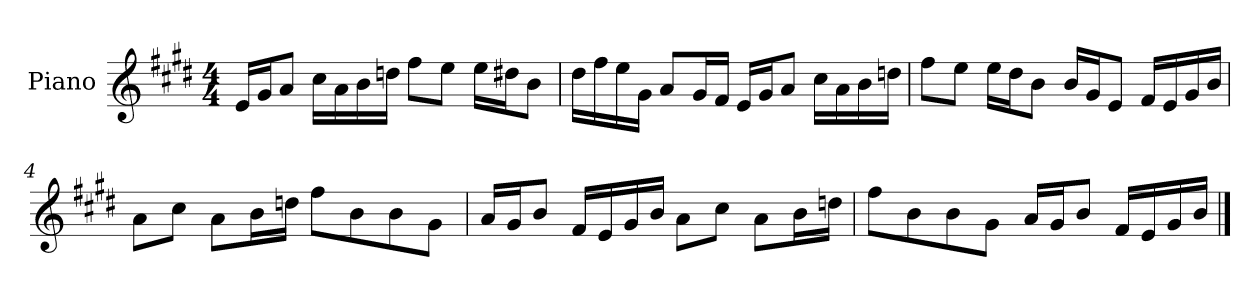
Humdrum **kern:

**kern
*part1
*staff1
*I"Piano
*I'P-no
*clefG2
*k[f#c#g#d#]
*M4/4
*MM90
=1
16e/LL
16g#/J
8a/J
16cc#\LL
16a\
16b\
16ddn\JJ
8ff#\L
8ee\J
16ee\LL
16dd#X\J
8b\J
=2
16dd#\LL
16ff#\
16ee\
16g#\JJ
8a/L
16g#/L
16f#/JJ
16e/LL
16g#/J
8a/J
16cc#\LL
16a\
16b\
16ddn\JJ
=3
8ff#\L
8ee\J
16ee\LL
16dd#\J
8b\J
16b/LL
16g#/J
8e/J
16f#/LL
16e/
16g#/
16b/JJ
!!LO:LB:g=z
=4
8a\L
8cc#\J
8a\L
16b\L
16ddn\JJ
8ff#\L
8b\
8b\
8g#\J
=5
16a/LL
16g#/J
8b/J
16f#/LL
16e/
16g#/
16b/JJ
8a\L
8cc#\J
8a\L
16b\L
16ddn\JJ
=6
8ff#\L
8b\
8b\
8g#\J
16a/LL
16g#/J
8b/J
16f#/LL
16e/
16g#/
16b/JJ
==
*-
